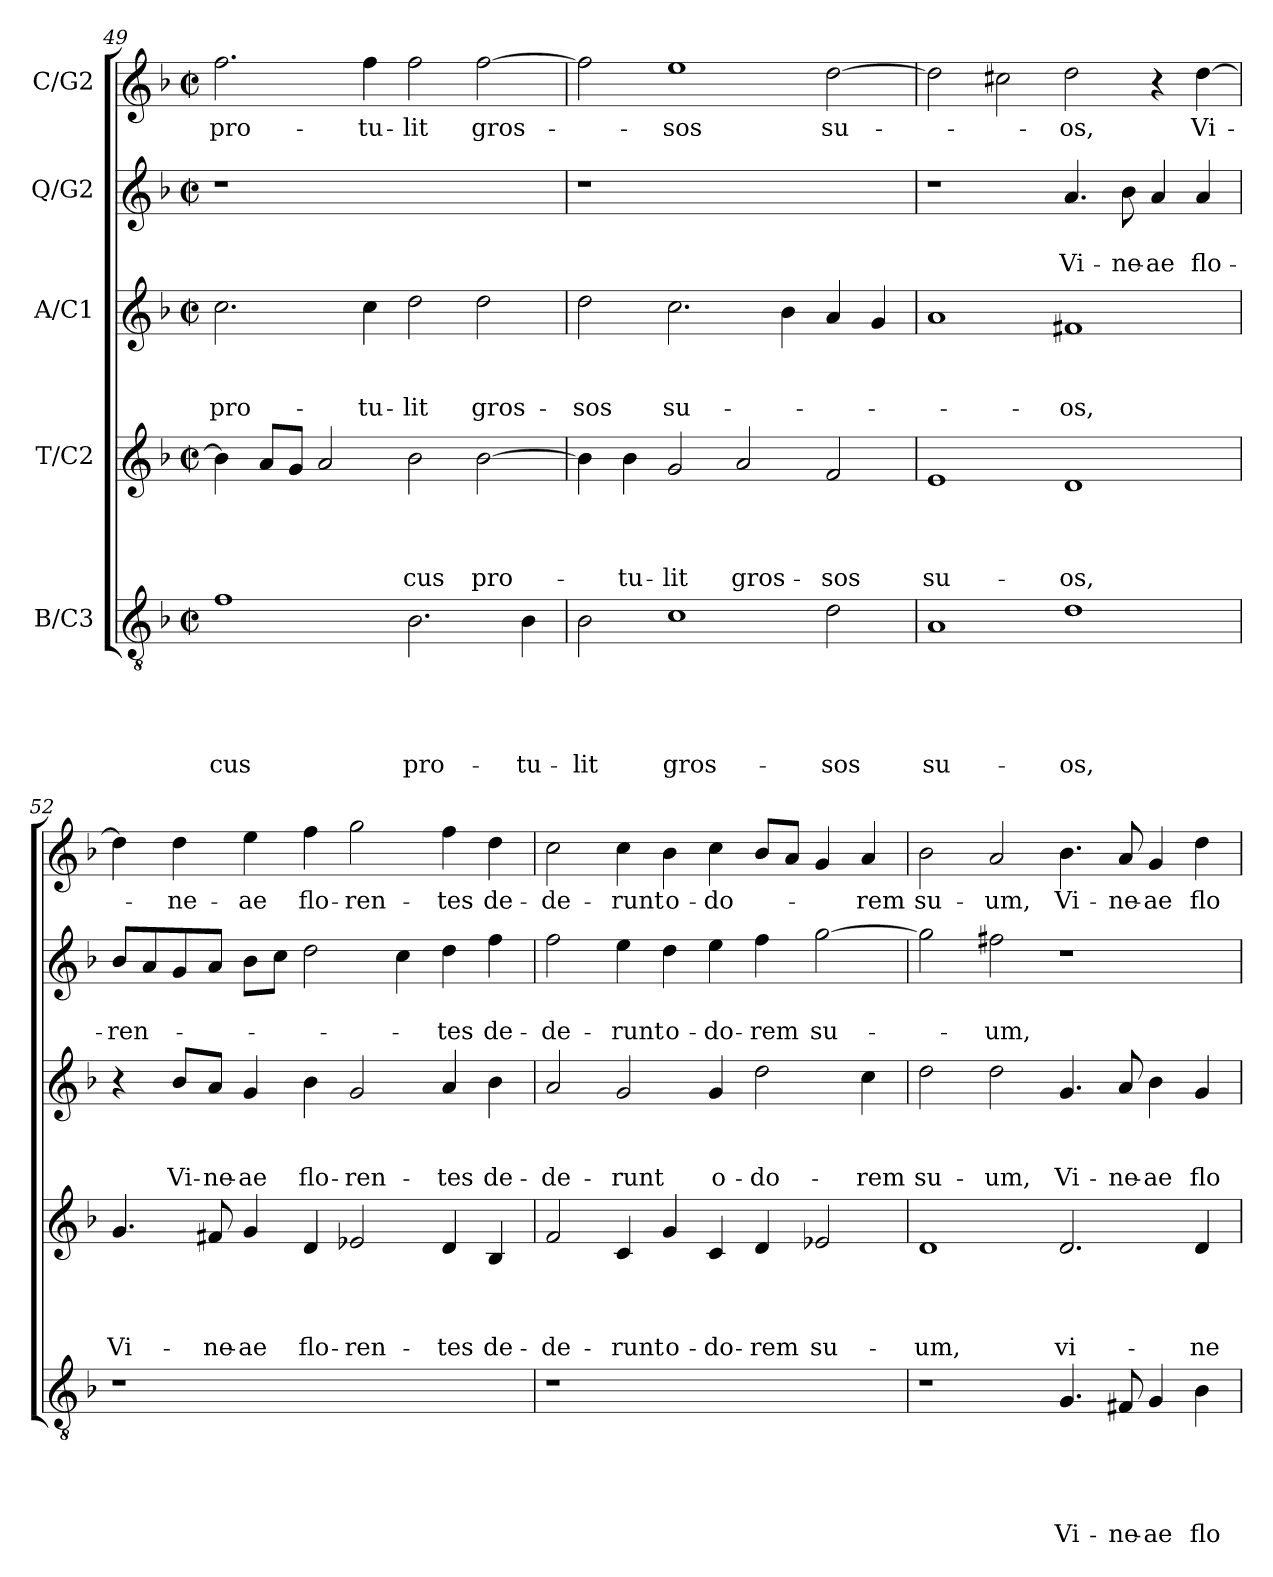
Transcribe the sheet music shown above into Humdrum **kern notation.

**kern	**text	**text	**text	**text	**text	**kern	**text	**text	**text	**text	**kern	**text	**text	**text	**kern	**text	**text	**kern	**text
*part5	*part5	*part5	*part5	*part5	*part5	*part4	*part4	*part4	*part4	*part4	*part3	*part3	*part3	*part3	*part2	*part2	*part2	*part1	*part1
*staff5	*staff5	*staff5	*staff5	*staff5	*staff5	*staff4	*staff4	*staff4	*staff4	*staff4	*staff3	*staff3	*staff3	*staff3	*staff2	*staff2	*staff2	*staff1	*staff1
*I"B/C3	*	*	*	*	*	*I"T/C2	*	*	*	*	*I"A/C1	*	*	*	*I"Q/G2	*	*	*I"C/G2	*
*clefGv2	*	*	*	*	*	*clefG2	*	*	*	*	*clefG2	*	*	*	*clefG2	*	*	*clefG2	*
*k[b-]	*	*	*	*	*	*k[b-]	*	*	*	*	*k[b-]	*	*	*	*k[b-]	*	*	*k[b-]	*
*F:	*	*	*	*	*	*F:	*	*	*	*	*F:	*	*	*	*F:	*	*	*F:	*
*M2/2	*	*	*	*	*	*M2/2	*	*	*	*	*M2/2	*	*	*	*M2/2	*	*	*M2/2	*
*met(c|)	*	*	*	*	*	*met(c|)	*	*	*	*	*met(c|)	*	*	*	*met(c|)	*	*	*met(c|)	*
=49	=49	=49	=49	=49	=49	=49	=49	=49	=49	=49	=49	=49	=49	=49	=49	=49	=49	=49	=49
!	!	!	!	!	!LO:LY:b	!	!	!	!	!	!	!	!	!LO:LY:b	!	!	!	!	!LO:LY:b
1f	.	.	.	.	-cus	4b-\]	.	.	.	.	2.cc\	.	.	pro-	1r	.	.	2.ff\	pro-
.	.	.	.	.	.	8a/L	.	.	.	.	.	.	.	.	.	.	.	.	.
.	.	.	.	.	.	8g/J	.	.	.	.	.	.	.	.	.	.	.	.	.
.	.	.	.	.	.	2a/	.	.	.	.	.	.	.	.	.	.	.	.	.
!	!	!	!	!	!	!	!	!	!	!	!	!	!	!LO:LY:b	!	!	!	!	!LO:LY:b
.	.	.	.	.	.	.	.	.	.	.	4cc\	.	.	-tu-	.	.	.	4ff\	-tu-
!	!	!	!	!	!LO:LY:b	!	!	!	!	!LO:LY:b	!	!	!	!LO:LY:b	!	!	!	!	!LO:LY:b
2.B-\	.	.	.	.	pro-	2b-\	.	.	.	-cus	2dd\	.	.	-lit	1ryy	.	.	2ff\	-lit
!	!	!	!	!	!	!	!	!	!	!LO:LY:b	!	!	!	!LO:LY:b	!	!	!	!	!LO:LY:b
.	.	.	.	.	.	[2b-\	.	.	.	pro-	2dd\	.	.	gros-	.	.	.	[2ff\	gros-
!	!	!	!	!	!LO:LY:b	!	!	!	!	!	!	!	!	!	!	!	!	!	!
4B-\	.	.	.	.	-tu-	.	.	.	.	.	.	.	.	.	.	.	.	.	.
=50	=50	=50	=50	=50	=50	=50	=50	=50	=50	=50	=50	=50	=50	=50	=50	=50	=50	=50	=50
!	!	!	!	!	!LO:LY:b	!	!	!	!	!	!	!	!	!LO:LY:b	!	!	!	!	!
2B-\	.	.	.	.	-lit	4b-\]	.	.	.	.	2dd\	.	.	-sos	1r	.	.	2ff\]	.
!	!	!	!	!	!	!	!	!	!	!LO:LY:b	!	!	!	!	!	!	!	!	!
.	.	.	.	.	.	4b-\	.	.	.	-tu-	.	.	.	.	.	.	.	.	.
!	!	!	!	!	!LO:LY:b	!	!	!	!	!LO:LY:b	!	!	!	!LO:LY:b	!	!	!	!	!LO:LY:b
1c	.	.	.	.	gros-	2g/	.	.	.	-lit	2.cc\	.	.	su-	.	.	.	1ee	-sos
!	!	!	!	!	!	!	!	!	!	!LO:LY:b	!	!	!	!	!	!	!	!	!
.	.	.	.	.	.	2a/	.	.	.	gros-	.	.	.	.	1ryy	.	.	.	.
.	.	.	.	.	.	.	.	.	.	.	4b-\	.	.	.	.	.	.	.	.
!	!	!	!	!	!LO:LY:b	!	!	!	!	!LO:LY:b	!	!	!	!	!	!	!	!	!LO:LY:b
2d\	.	.	.	.	-sos	2f/	.	.	.	-sos	4a/	.	.	.	.	.	.	[2dd\	su-
.	.	.	.	.	.	.	.	.	.	.	4g/	.	.	.	.	.	.	.	.
=51	=51	=51	=51	=51	=51	=51	=51	=51	=51	=51	=51	=51	=51	=51	=51	=51	=51	=51	=51
!	!	!	!	!	!LO:LY:b	!	!	!	!	!LO:LY:b	!	!	!	!	!	!	!	!	!
1A	.	.	.	.	su-	1e	.	.	.	su-	1a	.	.	.	1r	.	.	2dd\]	.
.	.	.	.	.	.	.	.	.	.	.	.	.	.	.	.	.	.	2cc#X\	.
!	!	!	!	!	!LO:LY:b	!	!	!	!	!LO:LY:b	!	!	!	!LO:LY:b	!	!	!LO:LY:b	!	!LO:LY:b
1d	.	.	.	.	-os,	1d	.	.	.	-os,	1f#X	.	.	-os,	4.a/	.	Vi-	2dd\	-os,
!	!	!	!	!	!	!	!	!	!	!	!	!	!	!	!	!	!LO:LY:b	!	!
.	.	.	.	.	.	.	.	.	.	.	.	.	.	.	8b-\	.	-ne-	.	.
!	!	!	!	!	!	!	!	!	!	!	!	!	!	!	!	!	!LO:LY:b	!	!
.	.	.	.	.	.	.	.	.	.	.	.	.	.	.	4a/	.	-ae	4r	.
!	!	!	!	!	!	!	!	!	!	!	!	!	!	!	!	!	!LO:LY:b	!	!LO:LY:b
.	.	.	.	.	.	.	.	.	.	.	.	.	.	.	4a/	.	flo-	[4dd\	Vi-
!!LO:LB:g=z
=52	=52	=52	=52	=52	=52	=52	=52	=52	=52	=52	=52	=52	=52	=52	=52	=52	=52	=52	=52
!	!	!	!	!	!	!	!	!	!	!LO:LY:b	!	!	!	!	!	!	!LO:LY:b	!	!
1r	.	.	.	.	.	4.g/	.	.	.	Vi-	4r	.	.	.	8b-/L	.	-ren-	4dd\]	.
.	.	.	.	.	.	.	.	.	.	.	.	.	.	.	8a/	.	.	.	.
!	!	!	!	!	!	!	!	!	!	!	!	!	!	!LO:LY:b	!	!	!	!	!LO:LY:b
.	.	.	.	.	.	.	.	.	.	.	8b-/L	.	.	Vi-	8g/	.	.	4dd\	-ne-
!	!	!	!	!	!	!	!	!	!	!LO:LY:b	!	!	!	!LO:LY:b	!	!	!	!	!
.	.	.	.	.	.	8f#X/	.	.	.	-ne-	8a/J	.	.	-ne-	8a/J	.	.	.	.
!	!	!	!	!	!	!	!	!	!	!LO:LY:b	!	!	!	!LO:LY:b	!	!	!	!	!LO:LY:b
.	.	.	.	.	.	4g/	.	.	.	-ae	4g/	.	.	-ae	8b-\L	.	.	4ee\	-ae
.	.	.	.	.	.	.	.	.	.	.	.	.	.	.	8cc\J	.	.	.	.
!	!	!	!	!	!	!	!	!	!	!LO:LY:b	!	!	!	!LO:LY:b	!	!	!	!	!LO:LY:b
.	.	.	.	.	.	4d/	.	.	.	flo-	4b-\	.	.	flo-	2dd\	.	.	4ff\	flo-
!	!	!	!	!	!	!	!	!	!	!LO:LY:b	!	!	!	!LO:LY:b	!	!	!	!	!LO:LY:b
1ryy	.	.	.	.	.	2e-X/	.	.	.	-ren-	2g/	.	.	-ren-	.	.	.	2gg\	-ren-
.	.	.	.	.	.	.	.	.	.	.	.	.	.	.	4cc\	.	.	.	.
!	!	!	!	!	!	!	!	!	!	!LO:LY:b	!	!	!	!LO:LY:b	!	!	!LO:LY:b	!	!LO:LY:b
.	.	.	.	.	.	4d/	.	.	.	-tes	4a/	.	.	-tes	4dd\	.	-tes	4ff\	-tes
!	!	!	!	!	!	!	!	!	!	!LO:LY:b	!	!	!	!LO:LY:b	!	!	!LO:LY:b	!	!LO:LY:b
.	.	.	.	.	.	4B-/	.	.	.	de-	4b-\	.	.	de-	4ff\	.	de-	4dd\	de-
=53	=53	=53	=53	=53	=53	=53	=53	=53	=53	=53	=53	=53	=53	=53	=53	=53	=53	=53	=53
!	!	!	!	!	!	!	!	!	!	!LO:LY:b	!	!	!	!LO:LY:b	!	!	!LO:LY:b	!	!LO:LY:b
1r	.	.	.	.	.	2f/	.	.	.	-de-	2a/	.	.	-de-	2ff\	.	-de-	2cc\	-de-
!	!	!	!	!	!	!	!	!	!	!LO:LY:b	!	!	!	!LO:LY:b	!	!	!LO:LY:b	!	!LO:LY:b
.	.	.	.	.	.	4c/	.	.	.	-runt	2g/	.	.	-runt	4ee\	.	-runt	4cc\	-runt
!	!	!	!	!	!	!	!	!	!	!LO:LY:b	!	!	!	!	!	!	!LO:LY:b	!	!LO:LY:b
.	.	.	.	.	.	4g/	.	.	.	o-	.	.	.	.	4dd\	.	o-	4b-\	o-
!	!	!	!	!	!	!	!	!	!	!LO:LY:b	!	!	!	!LO:LY:b	!	!	!LO:LY:b	!	!LO:LY:b
1ryy	.	.	.	.	.	4c/	.	.	.	-do-	4g/	.	.	o-	4ee\	.	-do-	4cc\	-do-
!	!	!	!	!	!	!	!	!	!	!LO:LY:b	!	!	!	!LO:LY:b	!	!	!LO:LY:b	!	!
.	.	.	.	.	.	4d/	.	.	.	-rem	2dd\	.	.	-do-	4ff\	.	-rem	8b-/L	.
.	.	.	.	.	.	.	.	.	.	.	.	.	.	.	.	.	.	8a/J	.
!	!	!	!	!	!	!	!	!	!	!LO:LY:b	!	!	!	!	!	!	!LO:LY:b	!	!
.	.	.	.	.	.	2e-X/	.	.	.	su-	.	.	.	.	[2gg\	.	su-	4g/	.
!	!	!	!	!	!	!	!	!	!	!	!	!	!	!LO:LY:b	!	!	!	!	!LO:LY:b
.	.	.	.	.	.	.	.	.	.	.	4cc\	.	.	-rem	.	.	.	4a/	-rem
=54	=54	=54	=54	=54	=54	=54	=54	=54	=54	=54	=54	=54	=54	=54	=54	=54	=54	=54	=54
!	!	!	!	!	!	!	!	!	!	!LO:LY:b	!	!	!	!LO:LY:b	!	!	!	!	!LO:LY:b
1r	.	.	.	.	.	1d	.	.	.	-um,	2dd\	.	.	su-	2gg\]	.	.	2b-\	su-
!	!	!	!	!	!	!	!	!	!	!	!	!	!	!LO:LY:b	!	!	!LO:LY:b	!	!LO:LY:b
.	.	.	.	.	.	.	.	.	.	.	2dd\	.	.	-um,	2ff#X\	.	-um,	2a/	-um,
!	!	!	!	!	!LO:LY:b	!	!	!	!	!LO:LY:b	!	!	!	!LO:LY:b	!	!	!	!	!LO:LY:b
4.G/	.	.	.	.	Vi-	2.d/	.	.	.	vi-	4.g/	.	.	Vi-	1r	.	.	4.b-\	Vi-
!	!	!	!	!	!LO:LY:b	!	!	!	!	!	!	!	!	!LO:LY:b	!	!	!	!	!LO:LY:b
8F#X/	.	.	.	.	-ne-	.	.	.	.	.	8a/	.	.	-ne-	.	.	.	8a/	-ne-
!	!	!	!	!	!LO:LY:b	!	!	!	!	!	!	!	!	!LO:LY:b	!	!	!	!	!LO:LY:b
4G/	.	.	.	.	-ae	.	.	.	.	.	4b-\	.	.	-ae	.	.	.	4g/	-ae
!	!	!	!	!	!LO:LY:b	!	!	!	!	!LO:LY:b	!	!	!	!LO:LY:b	!	!	!	!	!LO:LY:b
4B-\	.	.	.	.	flo-	4d/	.	.	.	-ne-	4g/	.	.	flo-	.	.	.	4dd\	flo-
=	=	=	=	=	=	=	=	=	=	=	=	=	=	=	=	=	=	=	=
*-	*-	*-	*-	*-	*-	*-	*-	*-	*-	*-	*-	*-	*-	*-	*-	*-	*-	*-	*-
